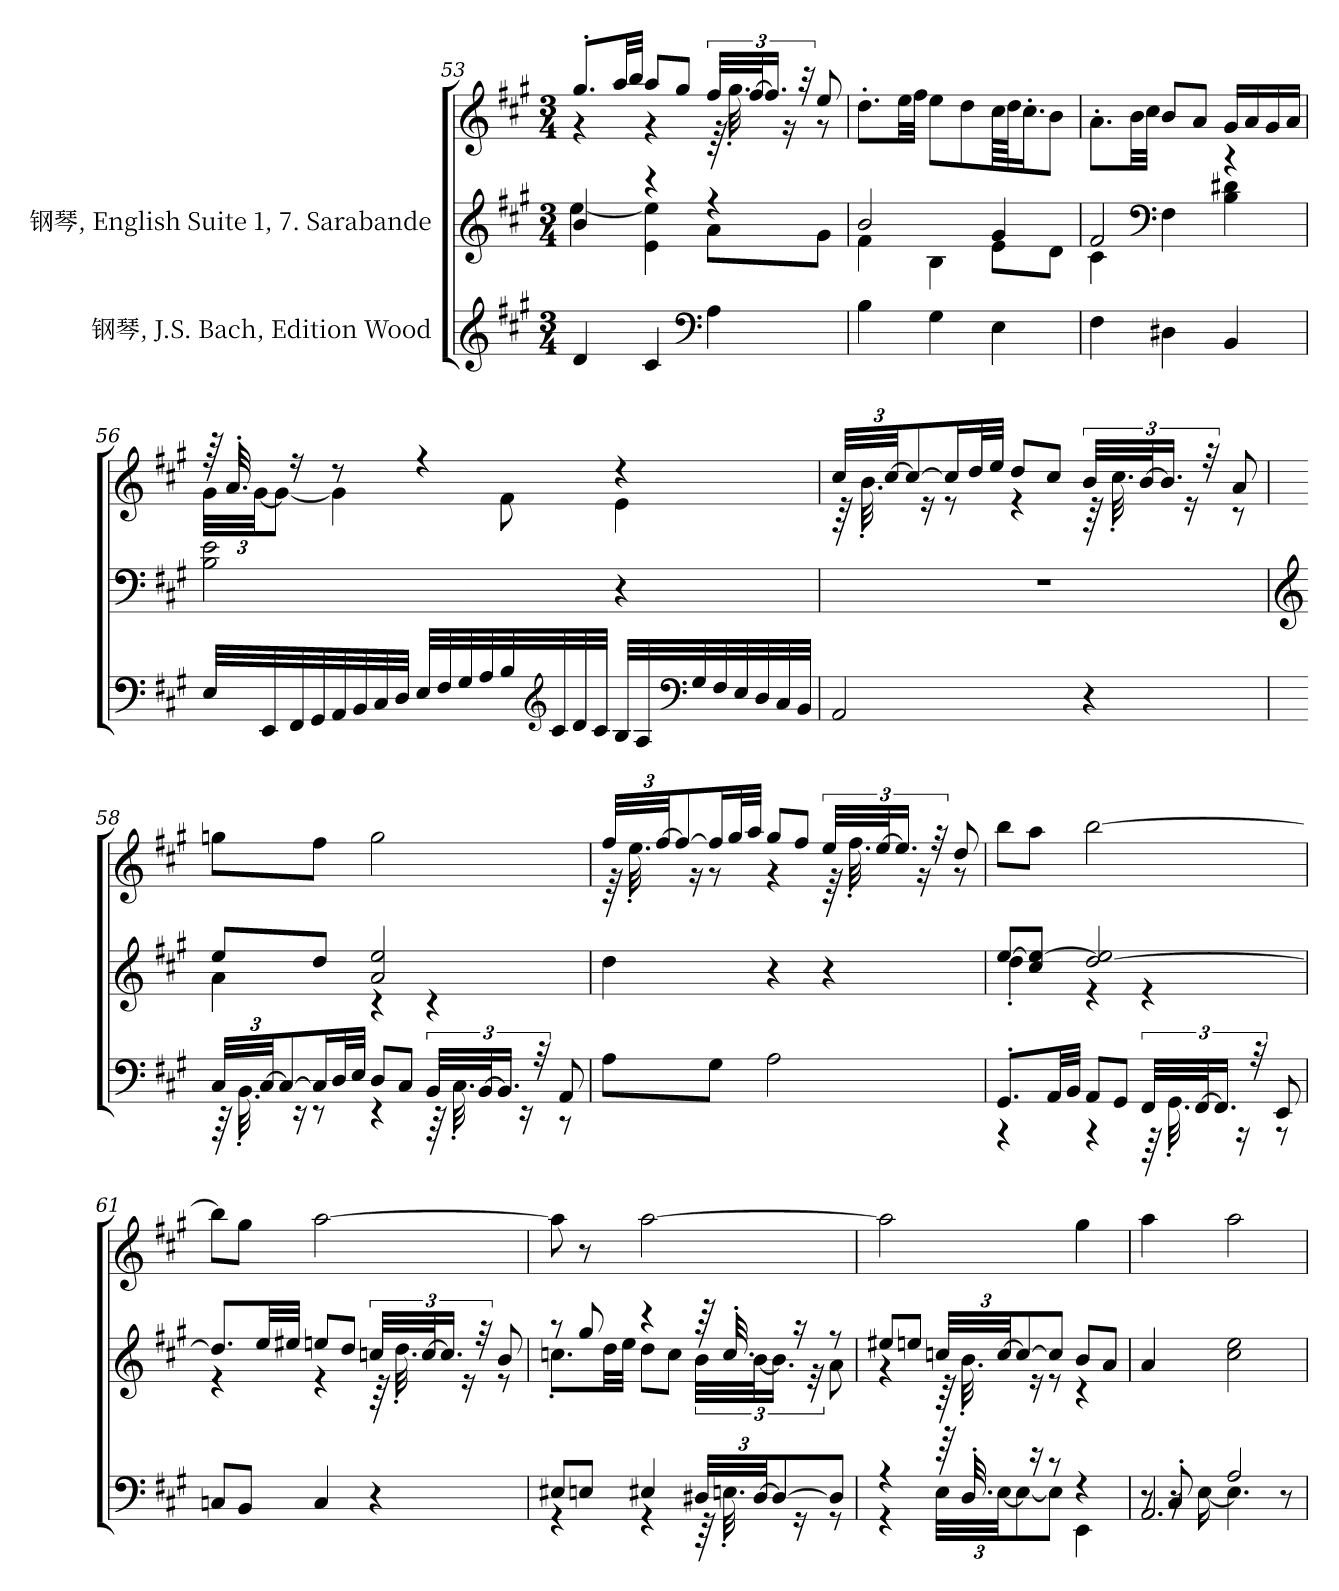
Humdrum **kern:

**kern	**kern	**kern
*part2	*part1	*part1
*staff3	*staff2	*staff1
*I"钢琴, J.S. Bach, Edition Wood	*I"钢琴, English Suite 1, 7. Sarabande	*
!!LO:LB:g=z
*clefG2	*clefG2	*clefG2
*k[f#c#g#]	*k[f#c#g#]	*k[f#c#g#]
*M3/4	*M3/4	*M3/4
=53	=53	=53
*	*^	*^
4d/	4b/	[4ee\	8.gg#'/L	4r
.	.	.	32aa/LL	.
.	.	.	32bb/JJJ	.
4c#/	4r	4e\ 4ee\]	8aa/L	4r
.	.	.	8gg#/J	.
*clefF4	*	*	*	*
4A\	4r	8a\L	48ff#/LLL	64r
.	.	.	.	32.gg#'\
.	.	.	[48ff#/J	.
.	.	.	24.ff#/JJ]	.
.	.	.	.	16r
.	.	.	48r	.
.	.	8g#\J	8ee/	8r
*	*	*	*v	*v
=54	=54	=54	=54
4B\	2b/	4f#\	8.dd'\L
.	.	.	32ee\LL
.	.	.	32ff#\JJJ
4G#\	.	4B\	8ee\L
.	.	.	8dd\
4E\	4g#/	8e\L	64cc#\LLL
.	.	.	64dd\JJ
.	.	.	16.cc#'\J
.	.	8d\J	8b\J
=55	=55	=55	=55
4F#\	2f#/	4c#\	8.a'\L
.	.	.	32b\LL
.	.	.	32cc#\JJJ
*	*clefF4	*	*
4D#X\	.	4F#\	8b/L
.	.	.	8a/J
4BB/	4r	4B\ 4d#X\	16g#/LL
.	.	.	16a/
.	.	.	16g#/
.	.	.	16a/JJ
*	*v	*v	*
!!LO:LB:g=z
=56	=56	=56
*	*	*^
*	*	*	*Xbrackettup
32E/LLL	2B\ 2e\	64r	48g#\LLL
.	.	32.a'/	.
.	.	.	[48g#\JJ
32EE/	.	.	.
.	.	.	12g#\J_
32FF#/	.	16r	.
32GG#/	.	.	.
32AA/	.	8r	4g#\]
32BB/	.	.	.
32C#/	.	.	.
32D/JJJ	.	.	.
32E/LLL	.	4r	.
32F#/	.	.	.
32G#/	.	.	.
32A/	.	.	.
32B/	.	.	8f#\
*clefG2	*	*	*
32c#/	.	.	.
32d/	.	.	.
32c#/JJJ	.	.	.
32B/LLL	4r	4r	4e\
32A/	.	.	.
*clefF4	*	*	*
32G#/	.	.	.
32F#/	.	.	.
32E/	.	.	.
32D/	.	.	.
32C#/	.	.	.
32BB/JJJ	.	.	.
!!LO:LB:g=z	!!
=57	=57	=57	=57
2AA/	2.r	48cc#/LLL	64r
.	.	.	32.b'\
.	.	[48cc#/JJ	.
.	.	12cc#/_	.
.	.	.	16r
.	.	16cc#/L]	8r
.	.	32dd/L	.
.	.	32ee/JJJ	.
.	.	8dd/L	4r
.	.	8cc#/J	.
*	*	*brackettup	*
4r	.	48b/LLL	64r
.	.	.	32.cc#'\
.	.	[48b/J	.
.	.	24.b/JJ]	.
.	.	.	16r
.	.	48r	.
.	.	8a/	8r
*	*	*v	*v
=58	=58	=58
*	*clefG2	*
*Xbrackettup	*	*
*^	*^	*
48C#/LLL	64r	8ee/L	4a\	8ggn\L
.	32.BB'\	.	.	.
[48C#/JJ	.	.	.	.
12C#/_	.	.	.	.
.	16r	.	.	.
16C#/L]	8r	8dd/J	.	8ff#\J
32D/L	.	.	.	.
32E/JJJ	.	.	.	.
8D/L	4r	2a/ 2ee/	4r	2gg\
8C#/J	.	.	.	.
*brackettup	*	*	*	*
48BB/LLL	64r	.	4r	.
.	32.C#'\	.	.	.
[48BB/J	.	.	.	.
24.BB/JJ]	.	.	.	.
.	16r	.	.	.
48r	.	.	.	.
8AA/	8r	.	.	.
*v	*v	*	*	*
*	*v	*v	*
!!LO:PB:g=z
=59	=59	=59
*	*	*Xbrackettup
*	*	*^
8A\L	4dd\	48ff#/LLL	64r
.	.	.	32.ee'\
.	.	[48ff#/JJ	.
.	.	12ff#/_	.
.	.	.	16r
8G#\J	.	16ff#/L]	8r
.	.	32gg#/L	.
.	.	32aa/JJJ	.
2A\	4r	8gg#/L	4r
.	.	8ff#/J	.
*	*	*brackettup	*
.	4r	48ee/LLL	64r
.	.	.	32.ff#'\
.	.	[48ee/J	.
.	.	24.ee/JJ]	.
.	.	.	16r
.	.	48r	.
.	.	8dd/	8r
*	*	*v	*v
=60	=60	=60
*^	*^	*
8.GG#'/L	4r	[8ee/L	4dd'\	8bb\L
.	.	8cc#/ 8ee/_J	.	8aa\J
32AA/LL	.	.	.	.
32BB/JJJ	.	.	.	.
8AA/L	4r	[2dd/ 2ee/]	4r	[2bb\
8GG#/J	.	.	.	.
48FF#/LLL	64r	.	4r	.
.	32.GG#'\	.	.	.
[48FF#/J	.	.	.	.
24.FF#/JJ]	.	.	.	.
.	16r	.	.	.
48r	.	.	.	.
8EE/	8r	.	.	.
*v	*v	*	*	*
!!LO:LB:g=z
=61	=61	=61	=61
8Cn/L	8.dd/L]	4r	8bb\L]
8BB/J	.	.	8gg#\J
.	32ee/LL	.	.
.	32ee#X/JJJ	.	.
4C/	8een/L	4r	[2aa\
.	8dd/J	.	.
4r	48ccn/LLL	64r	.
.	.	32.dd'\	.
.	[48cc/J	.	.
.	24.cc/JJ]	.	.
.	.	16r	.
.	48r	.	.
.	8b/	8r	.
=62	=62	=62	=62
*^	*	*	*
8E#X/L	4r	8r	8.ccn'\L	8aa\]
8En/J	.	8gg#/	.	8r
.	.	.	32dd\LL	.
.	.	.	32ee\JJJ	.
4E#X/	4r	4r	8dd\L	[2aa\
.	.	.	8cc\J	.
*Xbrackettup	*	*	*	*
48D#X/LLL	64r	64r	48b\LLL	.
.	32.En'\	32.cc'/	.	.
[48D#/JJ	.	.	[48b\J	.
12D#/_	.	.	24.b\JJ]	.
.	16r	16r	.	.
.	.	.	48r	.
8D#/J]	8r	8r	8a\	.
!!LO:LB:g=z
=63	=63	=63	=63	=63
4r	4r	8ee#X/L	4r	2aa\]
.	.	8een/J	.	.
*	*	*Xbrackettup	*	*
64r	48E\LLL	48ccn/LLL	64r	.
32.D'/	.	.	32.b'\	.
.	[48E\JJ	[48cc/JJ	.	.
.	12E\_	12cc/_	.	.
16r	.	.	16r	.
8r	8E\J]	8cc/J]	8r	.
4r	4EE\	8b/L	4r	4gg#\
.	.	8a/J	.	.
*	*	*v	*v	*
=64	=64	=64	=64
*	*^	*	*
8r	8r	2.AA/	4a/	4aa\
8C#'/	16r	.	.	.
.	[16E\	.	.	.
2A/	4.E\]	.	2cc#\ 2ee\	2aa\
.	8r	.	.	.
*v	*v	*v	*	*
=	=	=
*-	*-	*-
